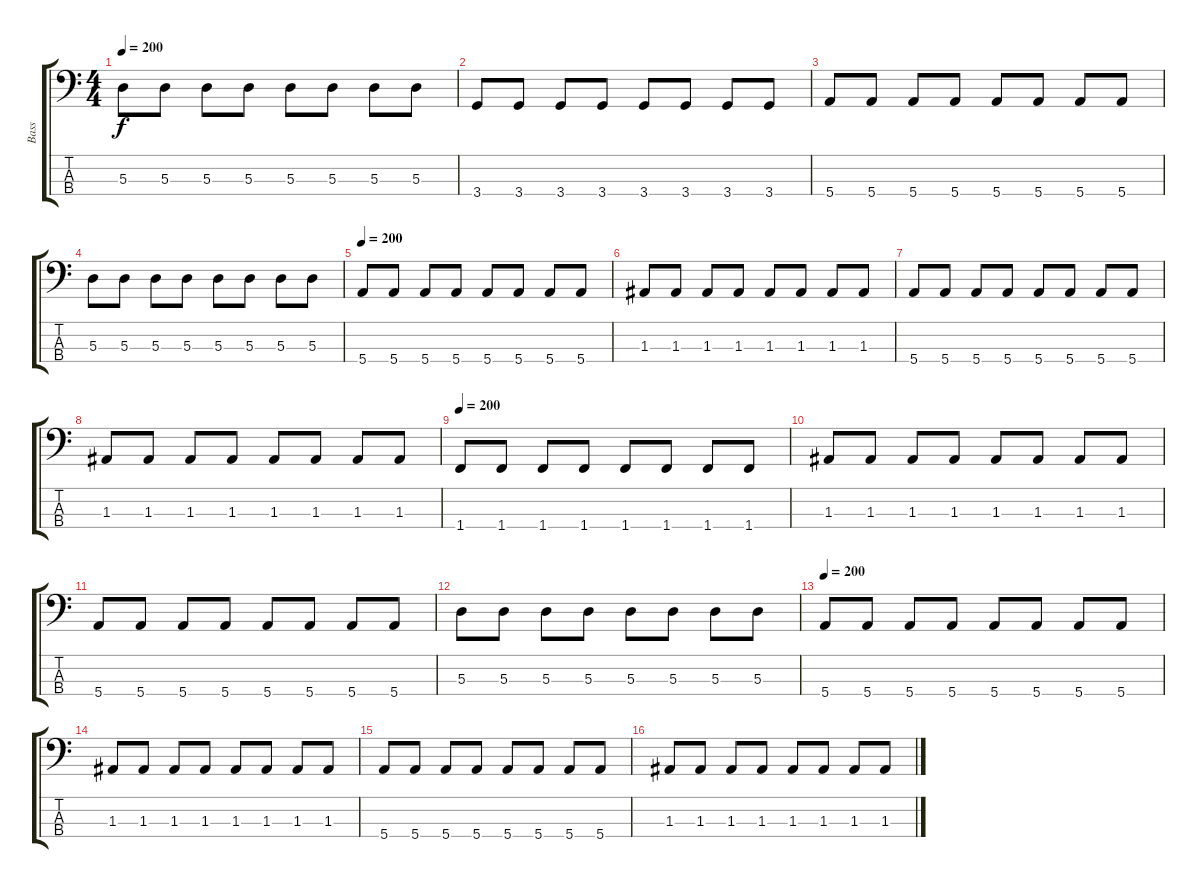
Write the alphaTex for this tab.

\track ("Bass" "Bass") {instrument electricbassfinger}
\staff {score tabs}
\tuning (G2 D2 A1 E1) {hide}
\ts (4 4)
\tempo 200
\clef f4
\ks c
5.3.8{dy f} 5.3.8 5.3.8 5.3.8 5.3.8 5.3.8 5.3.8 5.3.8 |
3.4.8 3.4.8 3.4.8 3.4.8 3.4.8 3.4.8 3.4.8 3.4.8 |
5.4.8 5.4.8 5.4.8 5.4.8 5.4.8 5.4.8 5.4.8 5.4.8 |
5.3.8 5.3.8 5.3.8 5.3.8 5.3.8 5.3.8 5.3.8 5.3.8 |
\tempo 200
5.4.8 5.4.8 5.4.8 5.4.8 5.4.8 5.4.8 5.4.8 5.4.8 |
1.3.8 1.3.8 1.3.8 1.3.8 1.3.8 1.3.8 1.3.8 1.3.8 |
5.4.8 5.4.8 5.4.8 5.4.8 5.4.8 5.4.8 5.4.8 5.4.8 |
1.3.8 1.3.8 1.3.8 1.3.8 1.3.8 1.3.8 1.3.8 1.3.8 |
\tempo 200
1.4.8 1.4.8 1.4.8 1.4.8 1.4.8 1.4.8 1.4.8 1.4.8 |
1.3.8 1.3.8 1.3.8 1.3.8 1.3.8 1.3.8 1.3.8 1.3.8 |
5.4.8 5.4.8 5.4.8 5.4.8 5.4.8 5.4.8 5.4.8 5.4.8 |
5.3.8 5.3.8 5.3.8 5.3.8 5.3.8 5.3.8 5.3.8 5.3.8 |
\tempo 200
5.4.8 5.4.8 5.4.8 5.4.8 5.4.8 5.4.8 5.4.8 5.4.8 |
1.3.8 1.3.8 1.3.8 1.3.8 1.3.8 1.3.8 1.3.8 1.3.8 |
5.4.8 5.4.8 5.4.8 5.4.8 5.4.8 5.4.8 5.4.8 5.4.8 |
1.3.8 1.3.8 1.3.8 1.3.8 1.3.8 1.3.8 1.3.8 1.3.8
